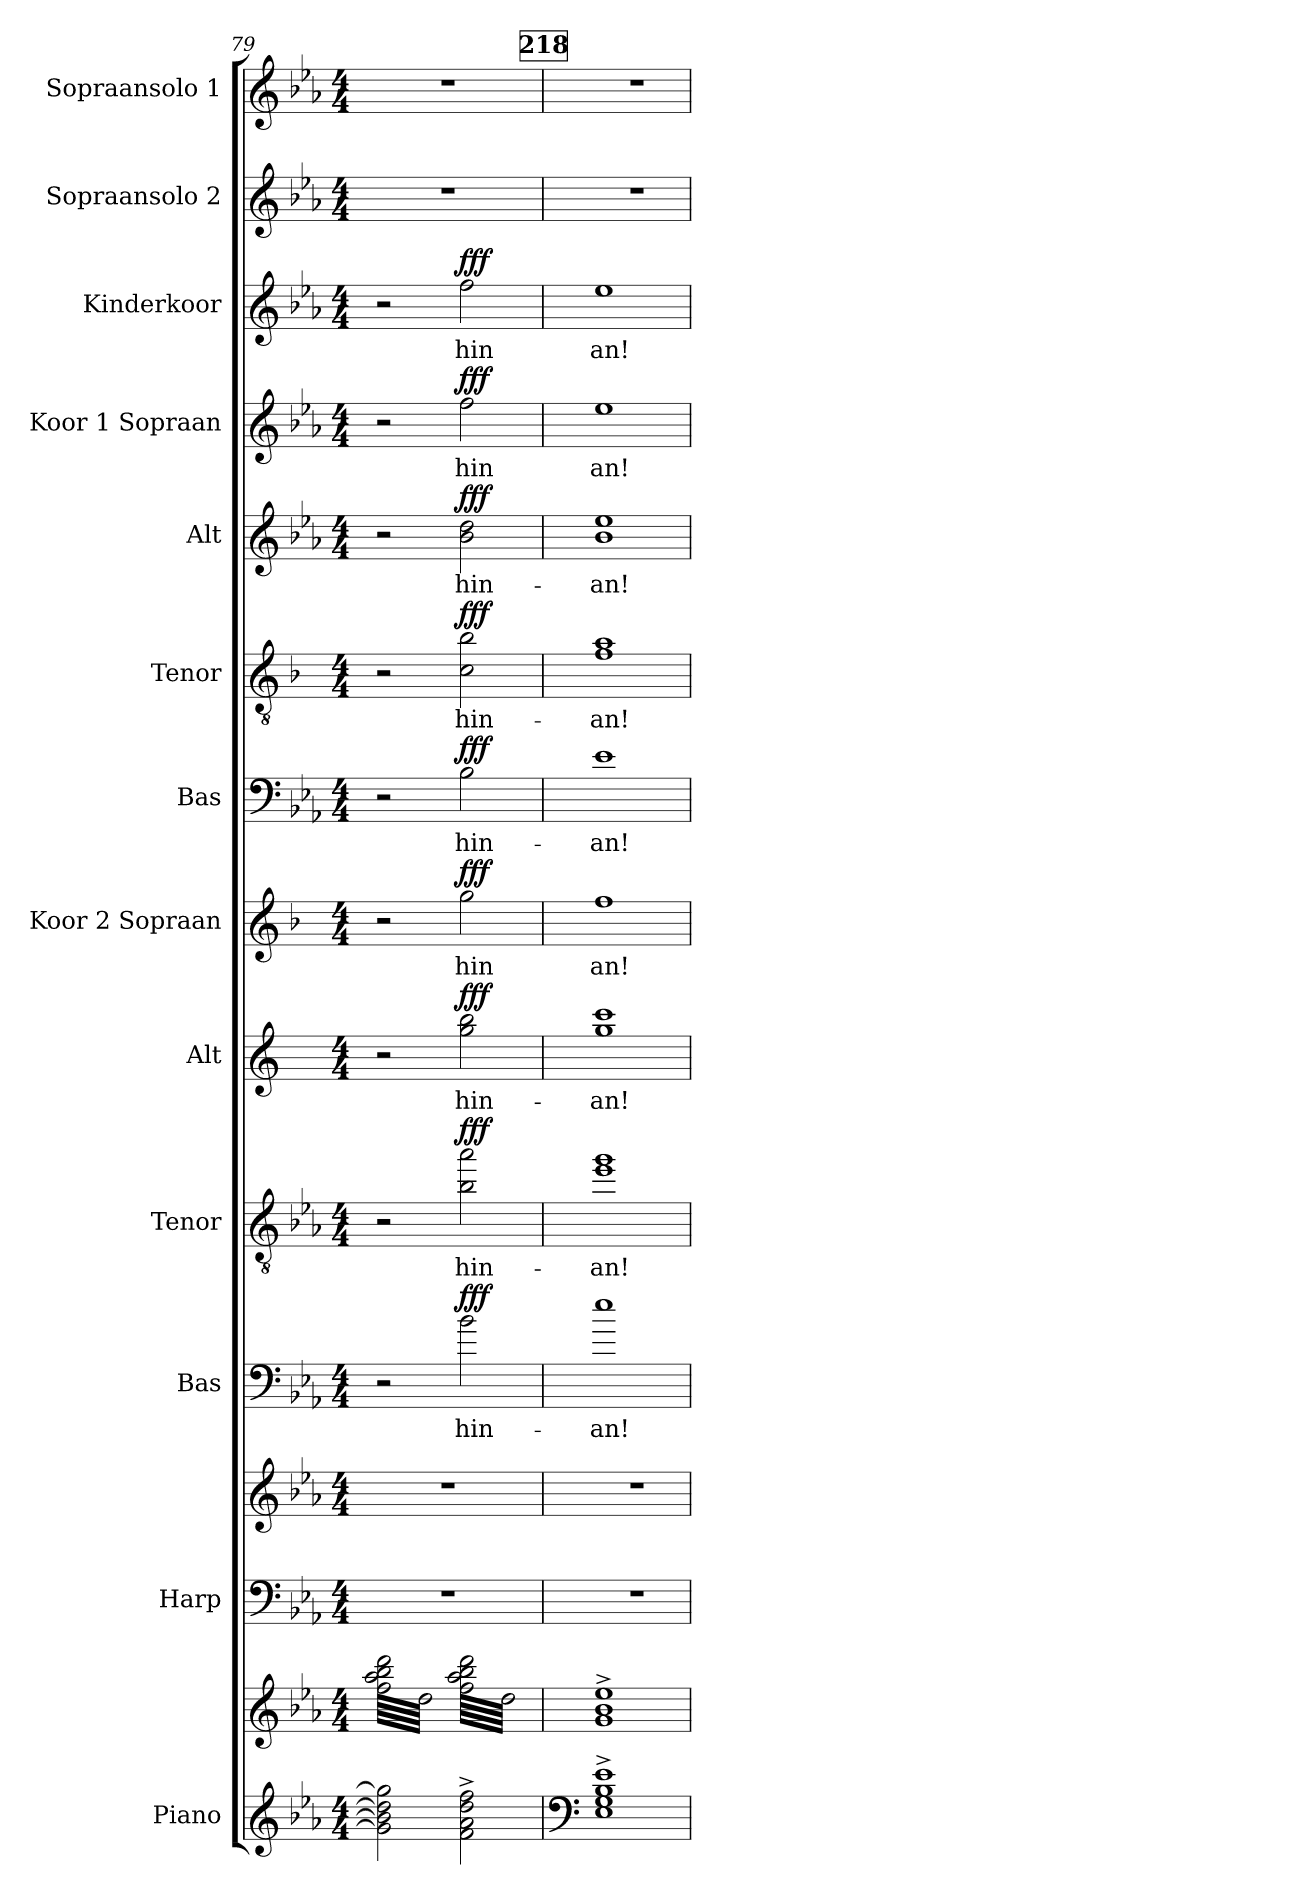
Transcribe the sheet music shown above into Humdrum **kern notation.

**kern	**kern	**kern	**kern	**kern	**text	**dynam	**kern	**text	**dynam	**kern	**text	**dynam	**kern	**text	**dynam	**kern	**text	**dynam	**kern	**text	**dynam	**kern	**text	**dynam	**kern	**text	**dynam	**kern	**text	**dynam	**kern	**kern
*part13	*part13	*part12	*part12	*part11	*part11	*part11	*part10	*part10	*part10	*part9	*part9	*part9	*part8	*part8	*part8	*part7	*part7	*part7	*part6	*part6	*part6	*part5	*part5	*part5	*part4	*part4	*part4	*part3	*part3	*part3	*part2	*part1
*staff15	*staff14	*staff13	*staff12	*staff11	*staff11	*staff11	*staff10	*staff10	*staff10	*staff9	*staff9	*staff9	*staff8	*staff8	*staff8	*staff7	*staff7	*staff7	*staff6	*staff6	*staff6	*staff5	*staff5	*staff5	*staff4	*staff4	*staff4	*staff3	*staff3	*staff3	*staff2	*staff1
*I"Piano	*	*I"Harp	*	*I"Bas	*	*	*I"Tenor	*	*	*I"Alt	*	*	*I"Koor 2 Sopraan	*	*	*I"Bas	*	*	*I"Tenor	*	*	*I"Alt	*	*	*I"Koor 1 Sopraan	*	*	*I"Kinderkoor	*	*	*I"Sopraansolo 2	*I"Sopraansolo 1
*I'Pno.	*	*I'Hrp.	*	*I'Bs.	*	*	*I'T.	*	*	*I'A.	*	*	*I'S.	*	*	*I'Bs.	*	*	*I'T.	*	*	*I'A.	*	*	*I'S.	*	*	*I'Kk.	*	*	*I'2.S.	*I'1. S.
*clefG2	*clefG2	*clefF4	*clefG2	*clefF4	*	*	*clefGv2	*	*	*clefG2	*	*	*clefG2	*	*	*clefF4	*	*	*clefGv2	*	*	*clefG2	*	*	*clefG2	*	*	*clefG2	*	*	*clefG2	*clefG2
*	*	*	*	*ITrd12c21	*	*	*ITrd8c14	*	*	*ITrd5c9	*	*	*ITrd1c2	*	*	*	*	*	*ITrd1c2	*	*	*	*	*	*	*	*	*	*	*	*	*
*k[b-e-a-]	*k[b-e-a-]	*k[b-e-a-]	*k[b-e-a-]	*k[b-e-a-]	*	*	*k[b-e-a-]	*	*	*k[b-e-a-]	*	*	*k[b-e-a-]	*	*	*k[b-e-a-]	*	*	*k[b-e-a-]	*	*	*k[b-e-a-]	*	*	*k[b-e-a-]	*	*	*k[b-e-a-]	*	*	*k[b-e-a-]	*k[b-e-a-]
*M4/4	*M4/4	*M4/4	*M4/4	*M4/4	*	*	*M4/4	*	*	*M4/4	*	*	*M4/4	*	*	*M4/4	*	*	*M4/4	*	*	*M4/4	*	*	*M4/4	*	*	*M4/4	*	*	*M4/4	*M4/4
=79	=79	=79	=79	=79	=79	=79	=79	=79	=79	=79	=79	=79	=79	=79	=79	=79	=79	=79	=79	=79	=79	=79	=79	=79	=79	=79	=79	=79	=79	=79	=79	=79
*	*tremolo	*	*	*	*	*	*	*	*	*	*	*	*	*	*	*	*	*	*	*	*	*	*	*	*	*	*	*	*	*	*	*
2g\] 2b-\] 2dd\] 2gg\]	64ff\ 64aa-\ 64bb-\ 64ddd\LLLL	1r	1r	2r	.	.	2r	.	.	2r	.	.	2r	.	.	2r	.	.	2r	.	.	2r	.	.	2r	.	.	2r	.	.	1r	1r
.	64dd\	.	.	.	.	.	.	.	.	.	.	.	.	.	.	.	.	.	.	.	.	.	.	.	.	.	.	.	.	.	.	.
.	64ff\ 64aa-\ 64bb-\ 64ddd\	.	.	.	.	.	.	.	.	.	.	.	.	.	.	.	.	.	.	.	.	.	.	.	.	.	.	.	.	.	.	.
.	64dd\	.	.	.	.	.	.	.	.	.	.	.	.	.	.	.	.	.	.	.	.	.	.	.	.	.	.	.	.	.	.	.
.	64ff\ 64aa-\ 64bb-\ 64ddd\	.	.	.	.	.	.	.	.	.	.	.	.	.	.	.	.	.	.	.	.	.	.	.	.	.	.	.	.	.	.	.
.	64dd\	.	.	.	.	.	.	.	.	.	.	.	.	.	.	.	.	.	.	.	.	.	.	.	.	.	.	.	.	.	.	.
.	64ff\ 64aa-\ 64bb-\ 64ddd\	.	.	.	.	.	.	.	.	.	.	.	.	.	.	.	.	.	.	.	.	.	.	.	.	.	.	.	.	.	.	.
.	64dd\	.	.	.	.	.	.	.	.	.	.	.	.	.	.	.	.	.	.	.	.	.	.	.	.	.	.	.	.	.	.	.
.	64ff\ 64aa-\ 64bb-\ 64ddd\	.	.	.	.	.	.	.	.	.	.	.	.	.	.	.	.	.	.	.	.	.	.	.	.	.	.	.	.	.	.	.
.	64dd\	.	.	.	.	.	.	.	.	.	.	.	.	.	.	.	.	.	.	.	.	.	.	.	.	.	.	.	.	.	.	.
.	64ff\ 64aa-\ 64bb-\ 64ddd\	.	.	.	.	.	.	.	.	.	.	.	.	.	.	.	.	.	.	.	.	.	.	.	.	.	.	.	.	.	.	.
.	64dd\	.	.	.	.	.	.	.	.	.	.	.	.	.	.	.	.	.	.	.	.	.	.	.	.	.	.	.	.	.	.	.
.	64ff\ 64aa-\ 64bb-\ 64ddd\	.	.	.	.	.	.	.	.	.	.	.	.	.	.	.	.	.	.	.	.	.	.	.	.	.	.	.	.	.	.	.
.	64dd\	.	.	.	.	.	.	.	.	.	.	.	.	.	.	.	.	.	.	.	.	.	.	.	.	.	.	.	.	.	.	.
.	64ff\ 64aa-\ 64bb-\ 64ddd\	.	.	.	.	.	.	.	.	.	.	.	.	.	.	.	.	.	.	.	.	.	.	.	.	.	.	.	.	.	.	.
.	64dd\	.	.	.	.	.	.	.	.	.	.	.	.	.	.	.	.	.	.	.	.	.	.	.	.	.	.	.	.	.	.	.
.	64ff\ 64aa-\ 64bb-\ 64ddd\	.	.	.	.	.	.	.	.	.	.	.	.	.	.	.	.	.	.	.	.	.	.	.	.	.	.	.	.	.	.	.
.	64dd\	.	.	.	.	.	.	.	.	.	.	.	.	.	.	.	.	.	.	.	.	.	.	.	.	.	.	.	.	.	.	.
.	64ff\ 64aa-\ 64bb-\ 64ddd\	.	.	.	.	.	.	.	.	.	.	.	.	.	.	.	.	.	.	.	.	.	.	.	.	.	.	.	.	.	.	.
.	64dd\	.	.	.	.	.	.	.	.	.	.	.	.	.	.	.	.	.	.	.	.	.	.	.	.	.	.	.	.	.	.	.
.	64ff\ 64aa-\ 64bb-\ 64ddd\	.	.	.	.	.	.	.	.	.	.	.	.	.	.	.	.	.	.	.	.	.	.	.	.	.	.	.	.	.	.	.
.	64dd\	.	.	.	.	.	.	.	.	.	.	.	.	.	.	.	.	.	.	.	.	.	.	.	.	.	.	.	.	.	.	.
.	64ff\ 64aa-\ 64bb-\ 64ddd\	.	.	.	.	.	.	.	.	.	.	.	.	.	.	.	.	.	.	.	.	.	.	.	.	.	.	.	.	.	.	.
.	64dd\	.	.	.	.	.	.	.	.	.	.	.	.	.	.	.	.	.	.	.	.	.	.	.	.	.	.	.	.	.	.	.
.	64ff\ 64aa-\ 64bb-\ 64ddd\	.	.	.	.	.	.	.	.	.	.	.	.	.	.	.	.	.	.	.	.	.	.	.	.	.	.	.	.	.	.	.
.	64dd\	.	.	.	.	.	.	.	.	.	.	.	.	.	.	.	.	.	.	.	.	.	.	.	.	.	.	.	.	.	.	.
.	64ff\ 64aa-\ 64bb-\ 64ddd\	.	.	.	.	.	.	.	.	.	.	.	.	.	.	.	.	.	.	.	.	.	.	.	.	.	.	.	.	.	.	.
.	64dd\	.	.	.	.	.	.	.	.	.	.	.	.	.	.	.	.	.	.	.	.	.	.	.	.	.	.	.	.	.	.	.
.	64ff\ 64aa-\ 64bb-\ 64ddd\	.	.	.	.	.	.	.	.	.	.	.	.	.	.	.	.	.	.	.	.	.	.	.	.	.	.	.	.	.	.	.
.	64dd\	.	.	.	.	.	.	.	.	.	.	.	.	.	.	.	.	.	.	.	.	.	.	.	.	.	.	.	.	.	.	.
.	64ff\ 64aa-\ 64bb-\ 64ddd\	.	.	.	.	.	.	.	.	.	.	.	.	.	.	.	.	.	.	.	.	.	.	.	.	.	.	.	.	.	.	.
.	64dd\JJJJ	.	.	.	.	.	.	.	.	.	.	.	.	.	.	.	.	.	.	.	.	.	.	.	.	.	.	.	.	.	.	.
!	!	!	!	!	!	!LO:DY:a	!	!	!LO:DY:a	!	!	!LO:DY:a	!	!	!LO:DY:a	!	!	!LO:DY:a	!	!	!LO:DY:a	!	!	!LO:DY:a	!	!	!LO:DY:a	!	!	!LO:DY:a	!	!
2f\^ 2a-\^ 2dd\^ 2ff\^	64ff\ 64aa-\ 64bb-\ 64ddd\LLLL	.	.	2B-\	hin-	fff	2B-\ 2a-\	hin-	fff	2b-\ 2dd\	hin-	fff	2ff\	hin	fff	2B-\	hin-	fff	2B-\ 2a-\	hin-	fff	2b-\ 2dd\	hin-	fff	2ff\	hin	fff	2ff\	hin	fff	.	.
.	64dd\	.	.	.	.	.	.	.	.	.	.	.	.	.	.	.	.	.	.	.	.	.	.	.	.	.	.	.	.	.	.	.
.	64ff\ 64aa-\ 64bb-\ 64ddd\	.	.	.	.	.	.	.	.	.	.	.	.	.	.	.	.	.	.	.	.	.	.	.	.	.	.	.	.	.	.	.
.	64dd\	.	.	.	.	.	.	.	.	.	.	.	.	.	.	.	.	.	.	.	.	.	.	.	.	.	.	.	.	.	.	.
.	64ff\ 64aa-\ 64bb-\ 64ddd\	.	.	.	.	.	.	.	.	.	.	.	.	.	.	.	.	.	.	.	.	.	.	.	.	.	.	.	.	.	.	.
.	64dd\	.	.	.	.	.	.	.	.	.	.	.	.	.	.	.	.	.	.	.	.	.	.	.	.	.	.	.	.	.	.	.
.	64ff\ 64aa-\ 64bb-\ 64ddd\	.	.	.	.	.	.	.	.	.	.	.	.	.	.	.	.	.	.	.	.	.	.	.	.	.	.	.	.	.	.	.
.	64dd\	.	.	.	.	.	.	.	.	.	.	.	.	.	.	.	.	.	.	.	.	.	.	.	.	.	.	.	.	.	.	.
.	64ff\ 64aa-\ 64bb-\ 64ddd\	.	.	.	.	.	.	.	.	.	.	.	.	.	.	.	.	.	.	.	.	.	.	.	.	.	.	.	.	.	.	.
.	64dd\	.	.	.	.	.	.	.	.	.	.	.	.	.	.	.	.	.	.	.	.	.	.	.	.	.	.	.	.	.	.	.
.	64ff\ 64aa-\ 64bb-\ 64ddd\	.	.	.	.	.	.	.	.	.	.	.	.	.	.	.	.	.	.	.	.	.	.	.	.	.	.	.	.	.	.	.
.	64dd\	.	.	.	.	.	.	.	.	.	.	.	.	.	.	.	.	.	.	.	.	.	.	.	.	.	.	.	.	.	.	.
.	64ff\ 64aa-\ 64bb-\ 64ddd\	.	.	.	.	.	.	.	.	.	.	.	.	.	.	.	.	.	.	.	.	.	.	.	.	.	.	.	.	.	.	.
.	64dd\	.	.	.	.	.	.	.	.	.	.	.	.	.	.	.	.	.	.	.	.	.	.	.	.	.	.	.	.	.	.	.
.	64ff\ 64aa-\ 64bb-\ 64ddd\	.	.	.	.	.	.	.	.	.	.	.	.	.	.	.	.	.	.	.	.	.	.	.	.	.	.	.	.	.	.	.
.	64dd\	.	.	.	.	.	.	.	.	.	.	.	.	.	.	.	.	.	.	.	.	.	.	.	.	.	.	.	.	.	.	.
.	64ff\ 64aa-\ 64bb-\ 64ddd\	.	.	.	.	.	.	.	.	.	.	.	.	.	.	.	.	.	.	.	.	.	.	.	.	.	.	.	.	.	.	.
.	64dd\	.	.	.	.	.	.	.	.	.	.	.	.	.	.	.	.	.	.	.	.	.	.	.	.	.	.	.	.	.	.	.
.	64ff\ 64aa-\ 64bb-\ 64ddd\	.	.	.	.	.	.	.	.	.	.	.	.	.	.	.	.	.	.	.	.	.	.	.	.	.	.	.	.	.	.	.
.	64dd\	.	.	.	.	.	.	.	.	.	.	.	.	.	.	.	.	.	.	.	.	.	.	.	.	.	.	.	.	.	.	.
.	64ff\ 64aa-\ 64bb-\ 64ddd\	.	.	.	.	.	.	.	.	.	.	.	.	.	.	.	.	.	.	.	.	.	.	.	.	.	.	.	.	.	.	.
.	64dd\	.	.	.	.	.	.	.	.	.	.	.	.	.	.	.	.	.	.	.	.	.	.	.	.	.	.	.	.	.	.	.
.	64ff\ 64aa-\ 64bb-\ 64ddd\	.	.	.	.	.	.	.	.	.	.	.	.	.	.	.	.	.	.	.	.	.	.	.	.	.	.	.	.	.	.	.
.	64dd\	.	.	.	.	.	.	.	.	.	.	.	.	.	.	.	.	.	.	.	.	.	.	.	.	.	.	.	.	.	.	.
.	64ff\ 64aa-\ 64bb-\ 64ddd\	.	.	.	.	.	.	.	.	.	.	.	.	.	.	.	.	.	.	.	.	.	.	.	.	.	.	.	.	.	.	.
.	64dd\	.	.	.	.	.	.	.	.	.	.	.	.	.	.	.	.	.	.	.	.	.	.	.	.	.	.	.	.	.	.	.
.	64ff\ 64aa-\ 64bb-\ 64ddd\	.	.	.	.	.	.	.	.	.	.	.	.	.	.	.	.	.	.	.	.	.	.	.	.	.	.	.	.	.	.	.
.	64dd\	.	.	.	.	.	.	.	.	.	.	.	.	.	.	.	.	.	.	.	.	.	.	.	.	.	.	.	.	.	.	.
.	64ff\ 64aa-\ 64bb-\ 64ddd\	.	.	.	.	.	.	.	.	.	.	.	.	.	.	.	.	.	.	.	.	.	.	.	.	.	.	.	.	.	.	.
.	64dd\	.	.	.	.	.	.	.	.	.	.	.	.	.	.	.	.	.	.	.	.	.	.	.	.	.	.	.	.	.	.	.
.	64ff\ 64aa-\ 64bb-\ 64ddd\	.	.	.	.	.	.	.	.	.	.	.	.	.	.	.	.	.	.	.	.	.	.	.	.	.	.	.	.	.	.	.
.	64dd\JJJJ	.	.	.	.	.	.	.	.	.	.	.	.	.	.	.	.	.	.	.	.	.	.	.	.	.	.	.	.	.	.	.
*	*Xtremolo	*	*	*	*	*	*	*	*	*	*	*	*	*	*	*	*	*	*	*	*	*	*	*	*	*	*	*	*	*	*	*
!!LO:REH:place=s1:a:B:fs=14:t=218
=80	=80	=80	=80	=80	=80	=80	=80	=80	=80	=80	=80	=80	=80	=80	=80	=80	=80	=80	=80	=80	=80	=80	=80	=80	=80	=80	=80	=80	=80	=80	=80	=80
*clefF4	*	*	*	*	*	*	*	*	*	*	*	*	*	*	*	*	*	*	*	*	*	*	*	*	*	*	*	*	*	*	*	*
1E-^ 1G^ 1B-^ 1e-^	1g^ 1b-^ 1ee-^	1r	1r	1e-	-an!	.	1e- 1g	-an!	.	1b- 1ee-	-an!	.	1ee-	an!	.	1e-	-an!	.	1e- 1g	-an!	.	1b- 1ee-	-an!	.	1ee-	an!	.	1ee-	an!	.	1r	1r
.	.	.	.	.	.	.	.	.	.	.	.	.	.	.	.	.	.	.	.	.	.	.	.	.	.	.	.	.	.	.	.	.
.	.	.	.	.	.	.	.	.	.	.	.	.	.	.	.	.	.	.	.	.	.	.	.	.	.	.	.	.	.	.	.	.
.	.	.	.	.	.	.	.	.	.	.	.	.	.	.	.	.	.	.	.	.	.	.	.	.	.	.	.	.	.	.	.	.
.	.	.	.	.	.	.	.	.	.	.	.	.	.	.	.	.	.	.	.	.	.	.	.	.	.	.	.	.	.	.	.	.
.	.	.	.	.	.	.	.	.	.	.	.	.	.	.	.	.	.	.	.	.	.	.	.	.	.	.	.	.	.	.	.	.
.	.	.	.	.	.	.	.	.	.	.	.	.	.	.	.	.	.	.	.	.	.	.	.	.	.	.	.	.	.	.	.	.
.	.	.	.	.	.	.	.	.	.	.	.	.	.	.	.	.	.	.	.	.	.	.	.	.	.	.	.	.	.	.	.	.
.	.	.	.	.	.	.	.	.	.	.	.	.	.	.	.	.	.	.	.	.	.	.	.	.	.	.	.	.	.	.	.	.
.	.	.	.	.	.	.	.	.	.	.	.	.	.	.	.	.	.	.	.	.	.	.	.	.	.	.	.	.	.	.	.	.
.	.	.	.	.	.	.	.	.	.	.	.	.	.	.	.	.	.	.	.	.	.	.	.	.	.	.	.	.	.	.	.	.
.	.	.	.	.	.	.	.	.	.	.	.	.	.	.	.	.	.	.	.	.	.	.	.	.	.	.	.	.	.	.	.	.
.	.	.	.	.	.	.	.	.	.	.	.	.	.	.	.	.	.	.	.	.	.	.	.	.	.	.	.	.	.	.	.	.
.	.	.	.	.	.	.	.	.	.	.	.	.	.	.	.	.	.	.	.	.	.	.	.	.	.	.	.	.	.	.	.	.
.	.	.	.	.	.	.	.	.	.	.	.	.	.	.	.	.	.	.	.	.	.	.	.	.	.	.	.	.	.	.	.	.
.	.	.	.	.	.	.	.	.	.	.	.	.	.	.	.	.	.	.	.	.	.	.	.	.	.	.	.	.	.	.	.	.
=	=	=	=	=	=	=	=	=	=	=	=	=	=	=	=	=	=	=	=	=	=	=	=	=	=	=	=	=	=	=	=	=
*-	*-	*-	*-	*-	*-	*-	*-	*-	*-	*-	*-	*-	*-	*-	*-	*-	*-	*-	*-	*-	*-	*-	*-	*-	*-	*-	*-	*-	*-	*-	*-	*-
